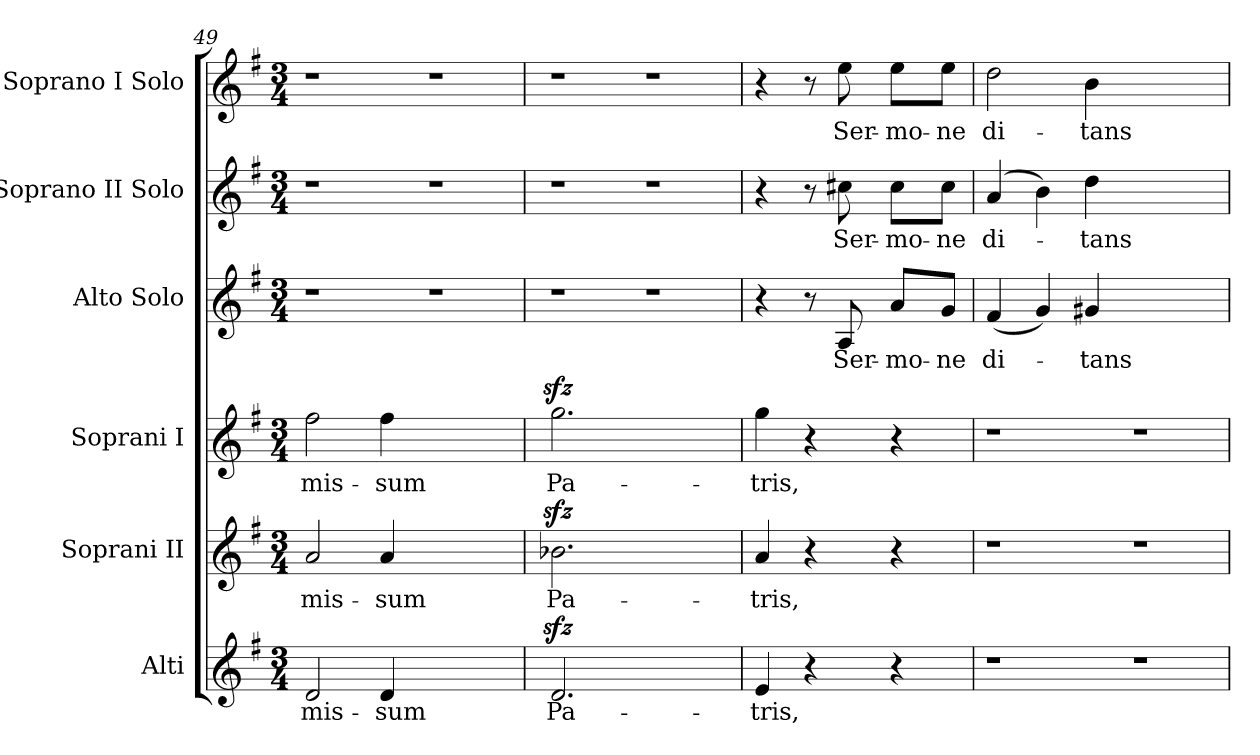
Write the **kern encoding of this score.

**kern	**text	**kern	**text	**kern	**text	**kern	**text	**kern	**text	**kern	**text
*part6	*part6	*part5	*part5	*part4	*part4	*part3	*part3	*part2	*part2	*part1	*part1
*staff6	*staff6	*staff5	*staff5	*staff4	*staff4	*staff3	*staff3	*staff2	*staff2	*staff1	*staff1
*I"Alti	*	*I"Soprani II	*	*I"Soprani I	*	*I"Alto Solo	*	*I"Soprano II Solo	*	*I"Soprano I Solo	*
*I'A.	*	*I'S. II	*	*I'S. I	*	*I'A. Solo	*	*I'S. II Solo	*	*I'S. I Solo	*
!!LO:PB:g=z
*clefG2	*	*clefG2	*	*clefG2	*	*clefG2	*	*clefG2	*	*clefG2	*
*k[f#]	*	*k[f#]	*	*k[f#]	*	*k[f#]	*	*k[f#]	*	*k[f#]	*
*G:	*	*G:	*	*G:	*	*G:	*	*G:	*	*G:	*
*M3/4	*	*M3/4	*	*M3/4	*	*M3/4	*	*M3/4	*	*M3/4	*
=49	=49	=49	=49	=49	=49	=49	=49	=49	=49	=49	=49
!	!LO:LY:b:color=#000000	!	!	!	!	!	!	!	!	!	!
!	!	!	!LO:LY:b:color=#000000	!	!	!	!	!	!	!	!
!	!	!	!	!	!LO:LY:b:color=#000000	!LO:N:vis=1	!	!LO:N:vis=1	!	!LO:N:vis=1	!
2di/	-mis-	2ai/	-mis-	2ff#i\	-mis-	2.r	.	2.r	.	2.r	.
!	!LO:LY:b:color=#000000	!	!	!	!	!	!	!	!	!	!
!	!	!	!LO:LY:b:color=#000000	!	!	!	!	!	!	!	!
!	!	!	!	!	!LO:LY:b:color=#000000	!	!	!	!	!	!
4di/	-sum	4ai/	-sum	4ff#i\	-sum	.	.	.	.	.	.
!	!	!	!	!	!	!LO:N:vis=1	!	!LO:N:vis=1	!	!LO:N:vis=1	!
2.ryy	.	2.ryy	.	2.ryy	.	2.r	.	2.r	.	2.r	.
=50	=50	=50	=50	=50	=50	=50	=50	=50	=50	=50	=50
!	!LO:LY:b:color=#000000	!	!	!	!	!	!	!	!	!	!
!	!	!	!LO:LY:b:color=#000000	!	!	!	!	!	!	!	!
!	!	!	!	!	!LO:LY:b:color=#000000	!LO:N:vis=1	!	!LO:N:vis=1	!	!LO:N:vis=1	!
2.dzzi/	Pa-	2.b-Xzzi\	Pa-	2.ggzzi\	Pa-	2.r	.	2.r	.	2.r	.
!	!	!	!	!	!	!LO:N:vis=1	!	!LO:N:vis=1	!	!LO:N:vis=1	!
2.ryy	.	2.ryy	.	2.ryy	.	2.r	.	2.r	.	2.r	.
=51	=51	=51	=51	=51	=51	=51	=51	=51	=51	=51	=51
!	!LO:LY:b:color=#000000	!	!	!	!	!	!	!	!	!	!
!	!	!	!LO:LY:b:color=#000000	!	!	!	!	!	!	!	!
!	!	!	!	!	!LO:LY:b:color=#000000	!	!	!	!	!	!
4ei/	-tris,	4ai/	-tris,	4ggi\	-tris,	4r	.	4r	.	4r	.
4r	.	4r	.	4r	.	8r	.	8r	.	8r	.
!	!	!	!	!	!	!	!LO:LY:b:color=#000000	!	!	!	!
!	!	!	!	!	!	!	!	!	!LO:LY:b:color=#000000	!	!
!	!	!	!	!	!	!	!	!	!	!	!LO:LY:b:color=#000000
.	.	.	.	.	.	8Ai/	Ser-	8cc#Xi\	Ser-	8eei\	Ser-
!	!	!	!	!	!	!	!LO:LY:b:color=#000000	!	!	!	!
!	!	!	!	!	!	!	!	!	!LO:LY:b:color=#000000	!	!
!	!	!	!	!	!	!	!	!	!	!	!LO:LY:b:color=#000000
4r	.	4r	.	4r	.	8ai/L	-mo-	8cc#i\L	-mo-	8eei\L	-mo-
!	!	!	!	!	!	!	!LO:LY:b:color=#000000	!	!	!	!
!	!	!	!	!	!	!	!	!	!LO:LY:b:color=#000000	!	!
!	!	!	!	!	!	!	!	!	!	!	!LO:LY:b:color=#000000
.	.	.	.	.	.	8gi/J	-ne	8cc#i\J	-ne	8eei\J	-ne
=52	=52	=52	=52	=52	=52	=52	=52	=52	=52	=52	=52
!LO:N:vis=1	!	!LO:N:vis=1	!	!LO:N:vis=1	!	!	!	!	!	!	!
!	!	!	!	!	!	!	!LO:LY:b:color=#000000	!	!	!	!
!	!	!	!	!	!	!	!	!	!LO:LY:b:color=#000000	!	!
!	!	!	!	!	!	!	!	!	!	!	!LO:LY:b:color=#000000
2.r	.	2.r	.	2.r	.	(4f#i/	di-	(4ai/	di-	2ddi\	di-
.	.	.	.	.	.	4gi/)	.	4bi\)	.	.	.
!	!	!	!	!	!	!	!LO:LY:b:color=#000000	!	!	!	!
!	!	!	!	!	!	!	!	!	!LO:LY:b:color=#000000	!	!
!	!	!	!	!	!	!	!	!	!	!	!LO:LY:b:color=#000000
.	.	.	.	.	.	4g#Xi/	-tans	4ddi\	-tans	4bi\	-tans
!LO:N:vis=1	!	!LO:N:vis=1	!	!LO:N:vis=1	!	!	!	!	!	!	!
2.r	.	2.r	.	2.r	.	2.ryy	.	2.ryy	.	2.ryy	.
=	=	=	=	=	=	=	=	=	=	=	=
*-	*-	*-	*-	*-	*-	*-	*-	*-	*-	*-	*-
